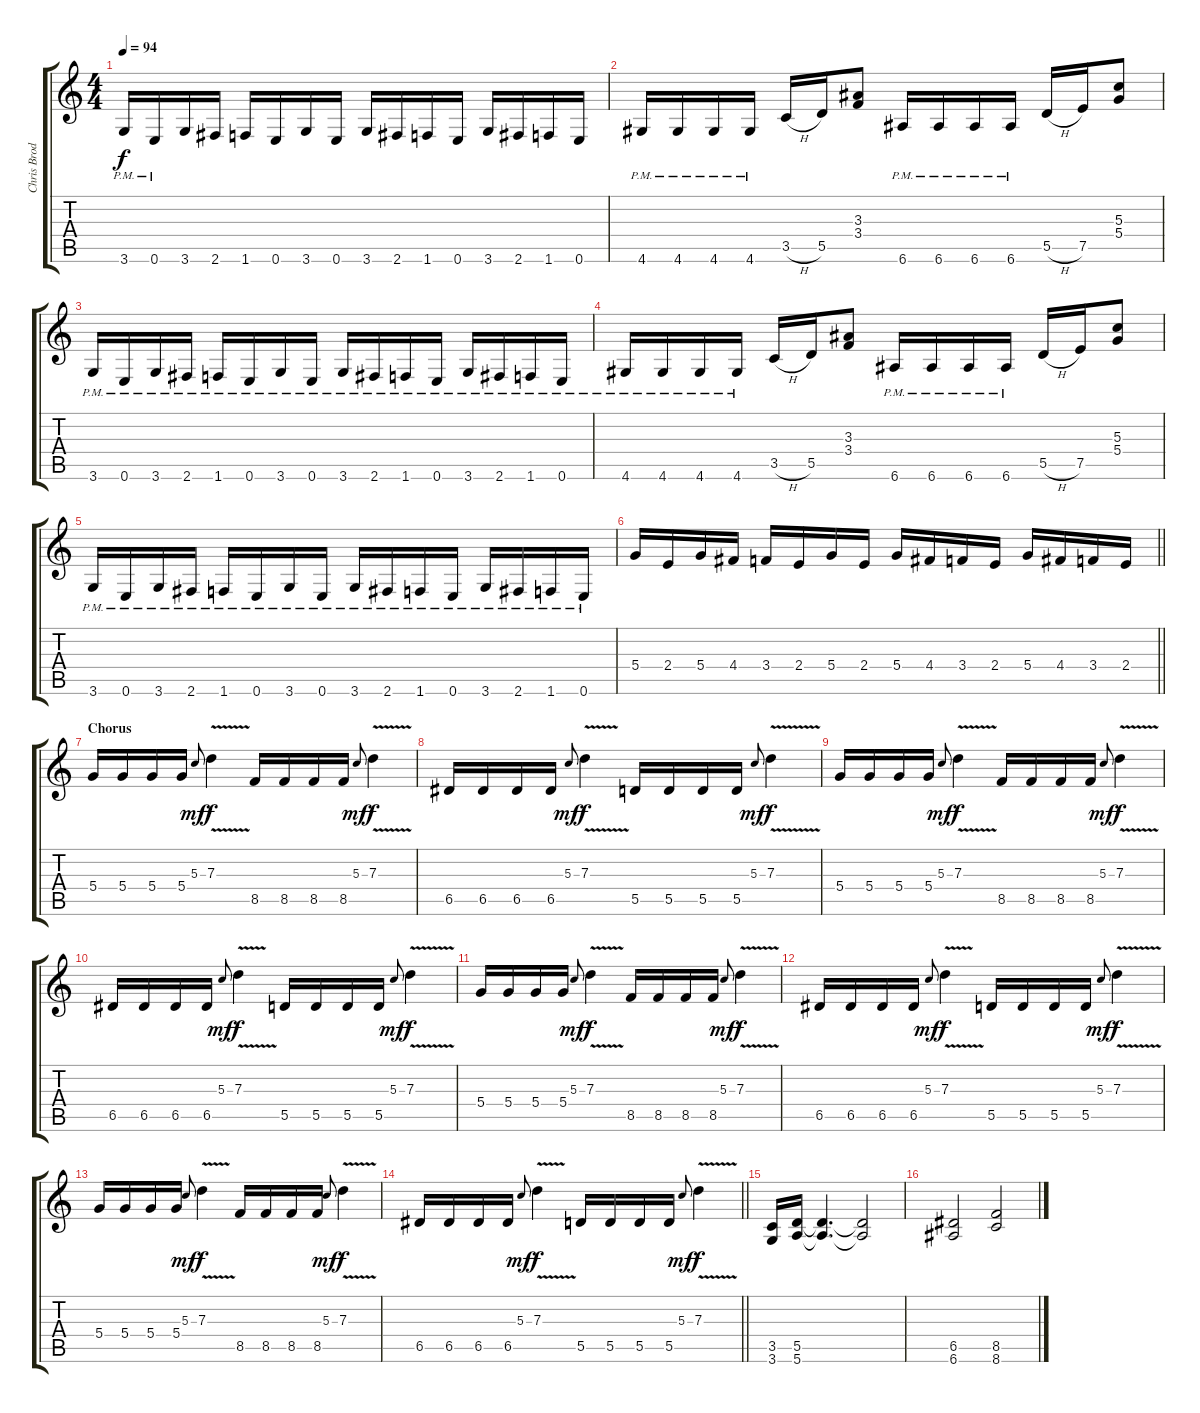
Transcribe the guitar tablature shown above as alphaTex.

\track ("Chris Broderick" "Chris Brod") {instrument distortionguitar}
\staff {score tabs}
\tuning (E4 B3 G3 D3 A2 E2) {hide}
\ts (4 4)
\tempo 94
\clef g2
\ks c
3.6{pm}.16{dy f} 0.6{pm}.16 3.6.16 2.6.16 1.6.16 0.6.16 3.6.16 0.6.16 3.6.16 2.6.16 1.6.16 0.6.16 3.6.16 2.6.16 1.6.16 0.6.16 |
4.6{pm}.16 4.6{pm}.16 4.6{pm}.16 4.6{pm}.16 3.5{h}.16 5.5.16 (3.3 3.4).8 6.6{pm}.16 6.6{pm}.16 6.6{pm}.16 6.6{pm}.16 5.5{h}.16 7.5.16 (5.3 5.4).8 |
3.6{pm}.16 0.6{pm}.16 3.6{pm}.16 2.6{pm}.16 1.6{pm}.16 0.6{pm}.16 3.6{pm}.16 0.6{pm}.16 3.6{pm}.16 2.6{pm}.16 1.6{pm}.16 0.6{pm}.16 3.6{pm}.16 2.6{pm}.16 1.6{pm}.16 0.6{pm}.16 |
4.6{pm}.16 4.6{pm}.16 4.6{pm}.16 4.6{pm}.16 3.5{h}.16 5.5.16 (3.3 3.4).8 6.6{pm}.16 6.6{pm}.16 6.6{pm}.16 6.6{pm}.16 5.5{h}.16 7.5.16 (5.3 5.4).8 |
3.6{pm}.16 0.6{pm}.16 3.6{pm}.16 2.6{pm}.16 1.6{pm}.16 0.6{pm}.16 3.6{pm}.16 0.6{pm}.16 3.6{pm}.16 2.6{pm}.16 1.6{pm}.16 0.6{pm}.16 3.6{pm}.16 2.6{pm}.16 1.6{pm}.16 0.6{pm}.16 |
\barLineRight lightlight
5.4.16 2.4.16 5.4.16 4.4.16 3.4.16 2.4.16 5.4.16 2.4.16 5.4.16 4.4.16 3.4.16 2.4.16 5.4.16 4.4.16 3.4.16 2.4.16 |
\section ("" "Chorus")
5.4.16 5.4.16 5.4.16 5.4.16 5.3.8{gr onbeat dy mf} 7.3{v}.4{dy f} 8.5.16 8.5.16 8.5.16 8.5.16 5.3.8{gr onbeat dy mf} 7.3{v}.4{dy f} |
6.5.16 6.5.16 6.5.16 6.5.16 5.3.8{gr onbeat dy mf} 7.3{v}.4{dy f} 5.5.16 5.5.16 5.5.16 5.5.16 5.3.8{gr onbeat dy mf} 7.3{v}.4{dy f} |
5.4.16 5.4.16 5.4.16 5.4.16 5.3.8{gr onbeat dy mf} 7.3{v}.4{dy f} 8.5.16 8.5.16 8.5.16 8.5.16 5.3.8{gr onbeat dy mf} 7.3{v}.4{dy f} |
6.5.16 6.5.16 6.5.16 6.5.16 5.3.8{gr onbeat dy mf} 7.3{v}.4{dy f} 5.5.16 5.5.16 5.5.16 5.5.16 5.3.8{gr onbeat dy mf} 7.3{v}.4{dy f} |
5.4.16 5.4.16 5.4.16 5.4.16 5.3.8{gr onbeat dy mf} 7.3{v}.4{dy f} 8.5.16 8.5.16 8.5.16 8.5.16 5.3.8{gr onbeat dy mf} 7.3{v}.4{dy f} |
6.5.16 6.5.16 6.5.16 6.5.16 5.3.8{gr onbeat dy mf} 7.3{v}.4{dy f} 5.5.16 5.5.16 5.5.16 5.5.16 5.3.8{gr onbeat dy mf} 7.3{v}.4{dy f} |
5.4.16 5.4.16 5.4.16 5.4.16 5.3.8{gr onbeat dy mf} 7.3{v}.4{dy f} 8.5.16 8.5.16 8.5.16 8.5.16 5.3.8{gr onbeat dy mf} 7.3{v}.4{dy f} |
\barLineRight lightlight
6.5.16 6.5.16 6.5.16 6.5.16 5.3.8{gr onbeat dy mf} 7.3{v}.4{dy f} 5.5.16 5.5.16 5.5.16 5.5.16 5.3.8{gr onbeat dy mf} 7.3{v}.4{dy f} |
(3.5 3.6).16 (5.5 5.6).16 (5.5{t} 5.6{t}).4{d} (5.5{t} 5.6{t}).2 |
(6.5 6.6).2 (8.5 8.6).2
